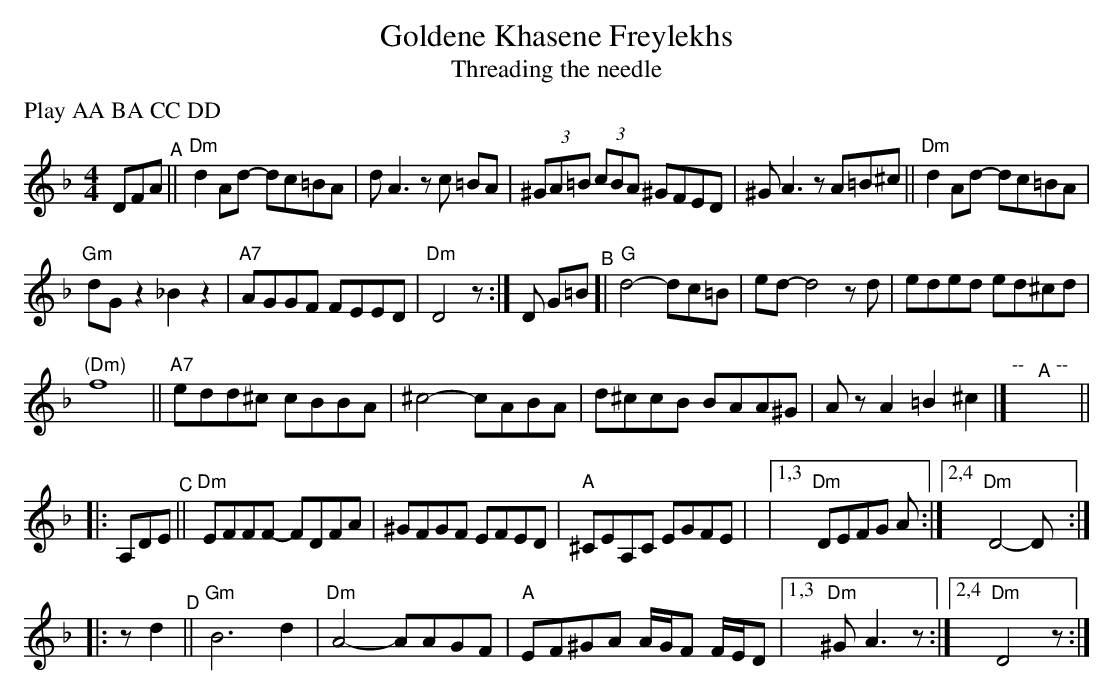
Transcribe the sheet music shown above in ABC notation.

X:1
T: Goldene Khasene Freylekhs
T: Threading the needle
C:
P: Play AA BA CC DD
M: 4/4
L: 1/8
K: Dm
DFA "^A"|| "Dm"d2Ad- dc=BA | dA3 zc =BA | (3^GA=B (3cBA ^GFED | ^GA3 zA=B^c || "Dm"d2Ad- dc=BA |
"Gm"dGz2 _B2z2 | "A7"AGGF FEED | "Dm"D4z :| D G=B "^B"[| "G"d4- dc=B | ed- d4 zd | eded ed^cd |
"(Dm)"f8 || "A7"edd^c cBBA | ^c4- cABA | d^ccB BAA^G | AzA2 =B2^c2 |] "--"y4 "^A"[|] "--"y4 ||
|: A,DE "^C"|| "Dm"EFFF- FDFA | ^GFGF EFED | "A"^CEA,C EGFE | |[1,3 "Dm"DEFG A :|[2,4 "Dm"D4- D :|
|: zd2 "^D"|| "Gm"B6 d2 | "Dm"A4- AAGF | "A"EF^GA A/G/F F/E/D |[1,3 "Dm"^GA3 z :|[2,4 "Dm"D4 z :|
